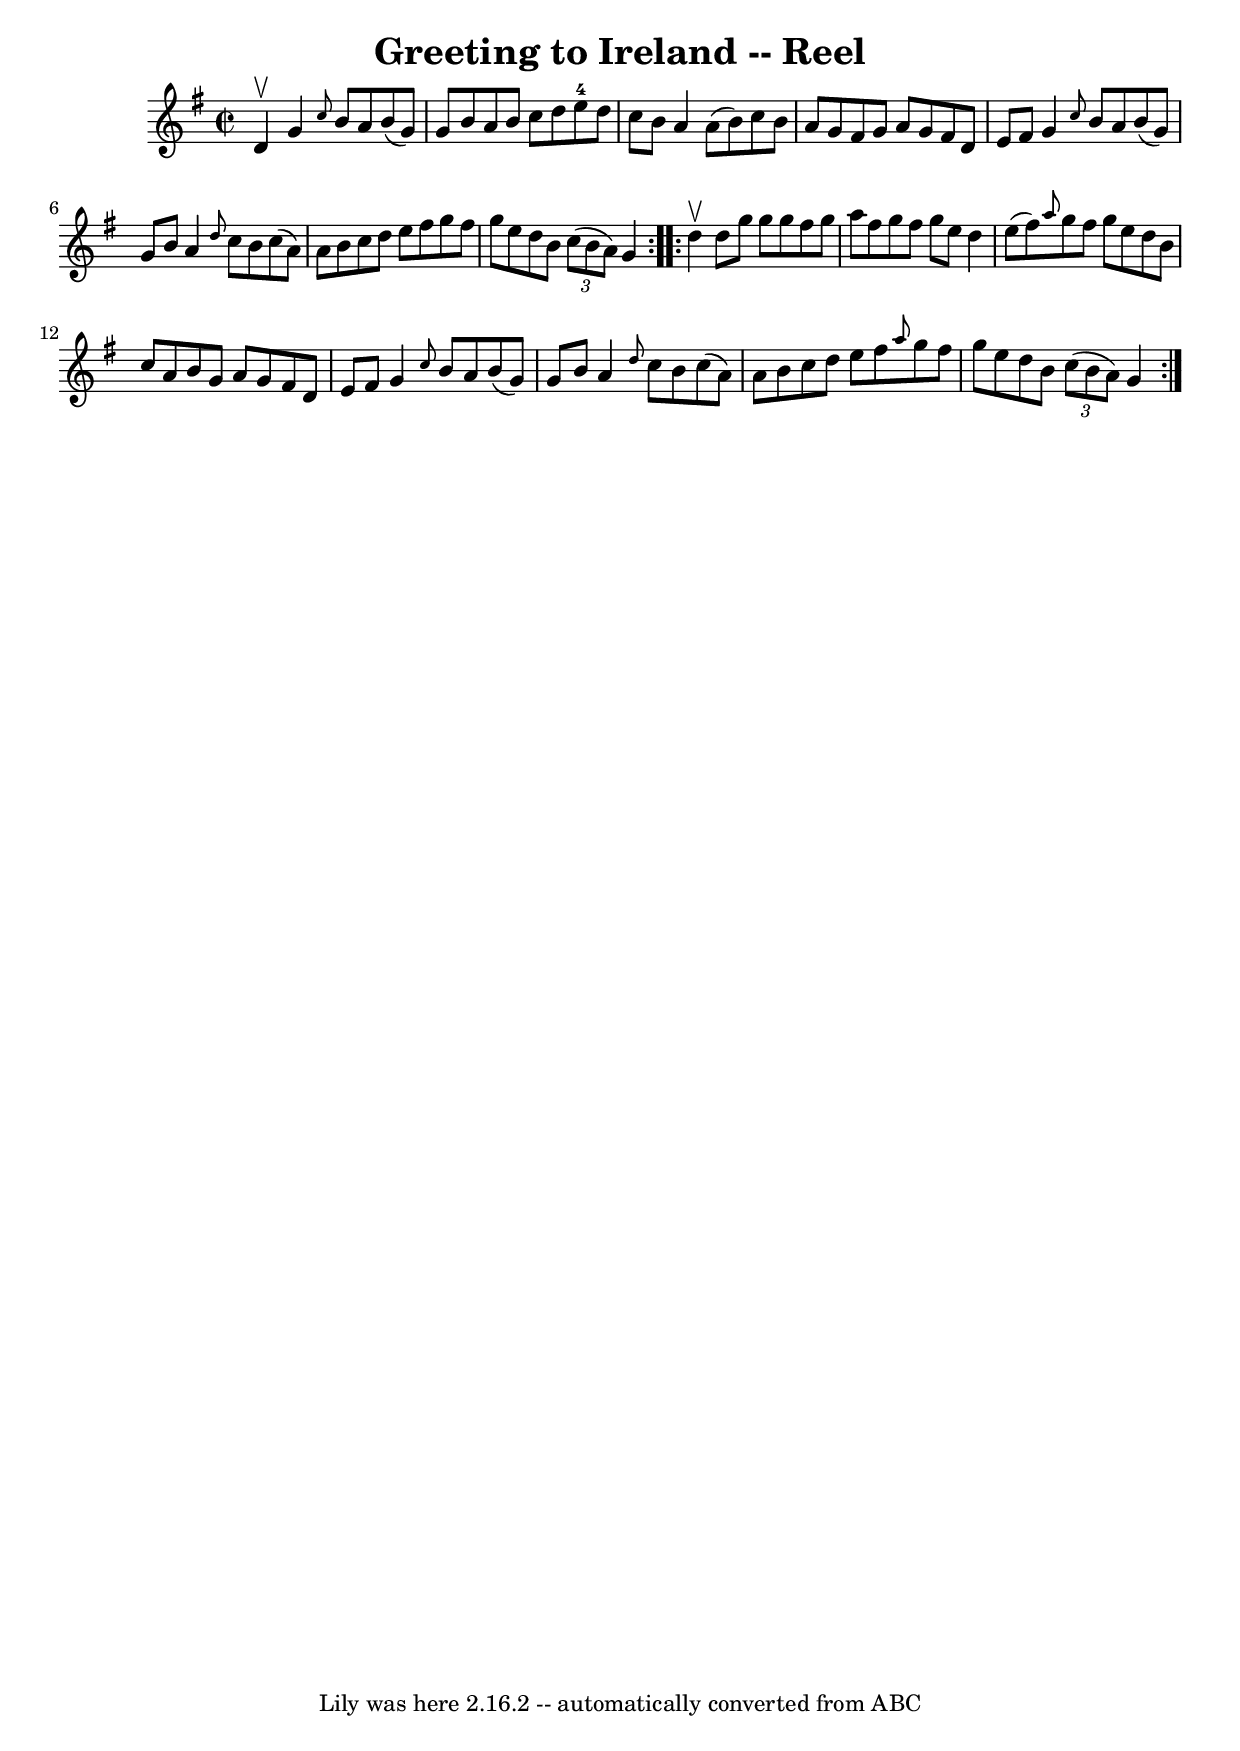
\version "2.16.2"
\include "Mammoth.ily"
\header {
  %% book = "Ryan's Mammoth Collection"
  crossRefNumber = "1"
  footnotes = "\\\\322"
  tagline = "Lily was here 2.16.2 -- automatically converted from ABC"
  title = "Greeting to Ireland -- Reel"

}
voicedefault =  {



  \repeat volta 2 {

    \override Staff.TimeSignature #'style = #'C
    \time 2/2 
    \key g \major d'4^\upbow |
    g'4  \grace { c''8  
		}   
    b'8 a'8 b'8 (g'8) g'8 b'8    |
    a'8 b'8 c''8    
    d''8 e''8-4 d''8 c''8 b'8    |
    a'4 a'8 (b'8)  
    c''8 b'8 a'8 g'8    |
    fis'8 g'8 a'8 g'8 fis'8    
    d'8 e'8 fis'8    |
    g'4  \grace { c''8  
		} b'8 a'8    
    b'8 (g'8) g'8 b'8    |
    a'4  \grace { d''8  
		} c''8    
    b'8 c''8 (a'8) a'8 b'8    |
    c''8 d''8 e''8    
    fis''8 g''8 fis''8 g''8 e''8    |
    d''8 b'8    
    \times 2/3 { c''8 (b'8 a'8) 
	       } g'4  
  }     
  \repeat volta 2 {
    d''4 
    ^\upbow |
    d''8 g''8 g''8 g''8 fis''8 g''8 a''8    
    fis''8    |
    g''8 fis''8 g''8 e''8 d''4 e''8 (fis''8  
    -)   |
    \grace { a''8  
	   } g''8 fis''8 g''8 e''8 d''8    
    b'8 c''8 a'8    |
    b'8 g'8 a'8 g'8 fis'8 d'8    
    e'8 fis'8    |
    g'4  \grace { c''8  
		} b'8 a'8 b'8 (
    g'8) g'8 b'8    |
    a'4  \grace { d''8  
		} c''8 b'8    
    c''8 (a'8) a'8 b'8    |
    c''8 d''8 e''8 fis''8  
    \grace { a''8  
	   } g''8 fis''8 g''8 e''8    |
    d''8 b'8  
    \times 2/3 { c''8 (b'8 a'8) 
	       } g'4  
  }   

}

\score{
  <<

    \context Staff="default"
    {
      \voicedefault 
      
    }

  >>
  \layout {
    
  }
  \midi {
  }

}
